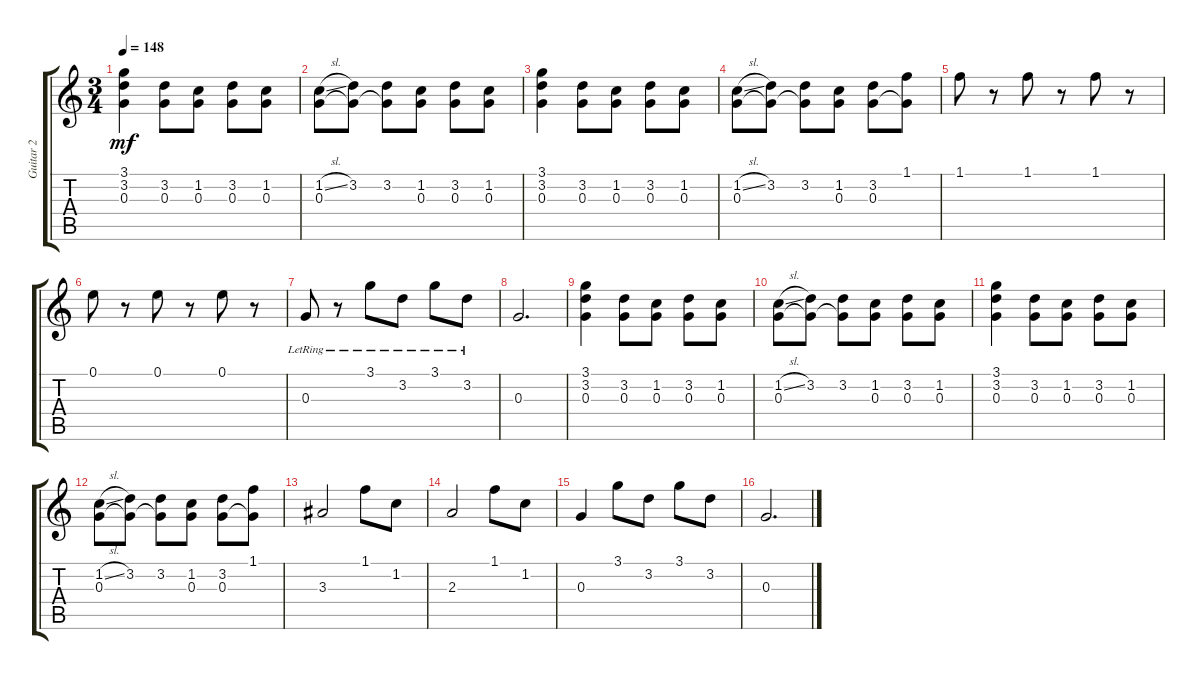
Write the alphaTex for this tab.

\track ("Guitar 2" "Guitar 2") {instrument acousticguitarsteel}
\staff {score tabs}
\tuning (E4 B3 G3 D3 A2 E2) {hide}
\ts (3 4)
\tempo 148
\clef g2
\ks c
(3.1 3.2 0.3).4{dy mf} (3.2 0.3).8 (1.2 0.3).8 (3.2 0.3).8 (1.2 0.3).8 |
(1.2{sl} 0.3).8 (3.2 0.3{t}).8 (3.2 0.3{t}).8 (1.2 0.3).8 (3.2 0.3).8 (1.2 0.3).8 |
(3.1 3.2 0.3).4 (3.2 0.3).8 (1.2 0.3).8 (3.2 0.3).8 (1.2 0.3).8 |
(1.2{sl} 0.3).8 (3.2 0.3{t}).8 (3.2 0.3{t}).8 (1.2 0.3).8 (3.2 0.3).8 (1.1 0.3{t}).8 |
1.1.8 r.8 1.1.8 r.8 1.1.8 r.8 |
0.1.8 r.8 0.1.8 r.8 0.1.8 r.8 |
0.3{lr}.8 r.8 3.1{lr}.8 3.2{lr}.8 3.1{lr}.8 3.2{lr}.8 |
0.3.2{d} |
(3.1 3.2 0.3).4 (3.2 0.3).8 (1.2 0.3).8 (3.2 0.3).8 (1.2 0.3).8 |
(1.2{sl} 0.3).8 (3.2 0.3{t}).8 (3.2 0.3{t}).8 (1.2 0.3).8 (3.2 0.3).8 (1.2 0.3).8 |
(3.1 3.2 0.3).4 (3.2 0.3).8 (1.2 0.3).8 (3.2 0.3).8 (1.2 0.3).8 |
(1.2{sl} 0.3).8 (3.2 0.3{t}).8 (3.2 0.3{t}).8 (1.2 0.3).8 (3.2 0.3).8 (1.1 0.3{t}).8 |
3.3.2 1.1.8 1.2.8 |
2.3.2 1.1.8 1.2.8 |
0.3.4 3.1.8 3.2.8 3.1.8 3.2.8 |
0.3.2{d}
